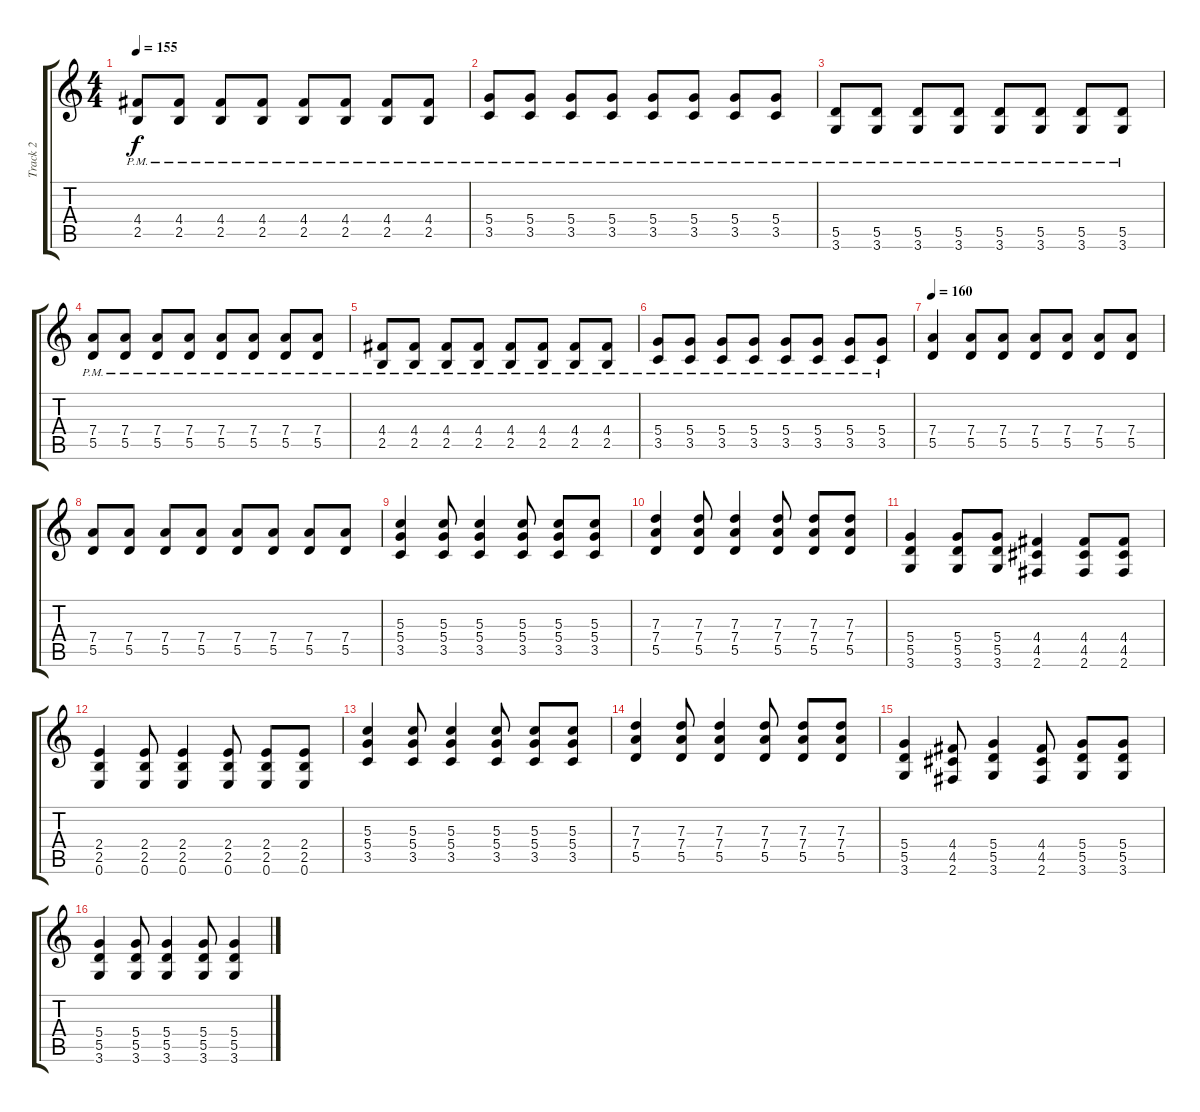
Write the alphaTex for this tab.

\track ("Track 2" "Track 2") {instrument distortionguitar}
\staff {score tabs}
\tuning (E4 B3 G3 D3 A2 E2) {hide}
\ts (4 4)
\tempo 155
\clef g2
\ks c
(4.4{pm} 2.5{pm}).8{dy f} (4.4{pm} 2.5{pm}).8 (4.4{pm} 2.5{pm}).8 (4.4{pm} 2.5{pm}).8 (4.4{pm} 2.5{pm}).8 (4.4{pm} 2.5{pm}).8 (4.4{pm} 2.5{pm}).8 (4.4{pm} 2.5{pm}).8 |
(5.4{pm} 3.5{pm}).8 (5.4{pm} 3.5{pm}).8 (5.4{pm} 3.5{pm}).8 (5.4{pm} 3.5{pm}).8 (5.4{pm} 3.5{pm}).8 (5.4{pm} 3.5{pm}).8 (5.4{pm} 3.5{pm}).8 (5.4{pm} 3.5{pm}).8 |
(5.5{pm} 3.6{pm}).8 (5.5{pm} 3.6{pm}).8 (5.5{pm} 3.6{pm}).8 (5.5{pm} 3.6{pm}).8 (5.5{pm} 3.6{pm}).8 (5.5{pm} 3.6{pm}).8 (5.5{pm} 3.6{pm}).8 (5.5{pm} 3.6{pm}).8 |
(7.4{pm} 5.5{pm}).8 (7.4{pm} 5.5{pm}).8 (7.4{pm} 5.5{pm}).8 (7.4{pm} 5.5{pm}).8 (7.4{pm} 5.5{pm}).8 (7.4{pm} 5.5{pm}).8 (7.4{pm} 5.5{pm}).8 (7.4{pm} 5.5{pm}).8 |
(4.4{pm} 2.5{pm}).8 (4.4{pm} 2.5{pm}).8 (4.4{pm} 2.5{pm}).8 (4.4{pm} 2.5{pm}).8 (4.4{pm} 2.5{pm}).8 (4.4{pm} 2.5{pm}).8 (4.4{pm} 2.5{pm}).8 (4.4{pm} 2.5{pm}).8 |
(5.4{pm} 3.5{pm}).8 (5.4{pm} 3.5{pm}).8 (5.4{pm} 3.5{pm}).8 (5.4{pm} 3.5{pm}).8 (5.4{pm} 3.5{pm}).8 (5.4{pm} 3.5{pm}).8 (5.4{pm} 3.5{pm}).8 (5.4{pm} 3.5{pm}).8 |
\tempo 160
(7.4 5.5).4 (7.4 5.5).8 (7.4 5.5).8 (7.4 5.5).8 (7.4 5.5).8 (7.4 5.5).8 (7.4 5.5).8 |
(7.4 5.5).8 (7.4 5.5).8 (7.4 5.5).8 (7.4 5.5).8 (7.4 5.5).8 (7.4 5.5).8 (7.4 5.5).8 (7.4 5.5).8 |
(5.3 5.4 3.5).4 (5.3 5.4 3.5).8 (5.3 5.4 3.5).4 (5.3 5.4 3.5).8 (5.3 5.4 3.5).8 (5.3 5.4 3.5).8 |
(7.3 7.4 5.5).4 (7.3 7.4 5.5).8 (7.3 7.4 5.5).4 (7.3 7.4 5.5).8 (7.3 7.4 5.5).8 (7.3 7.4 5.5).8 |
(5.4 5.5 3.6).4 (5.4 5.5 3.6).8 (5.4 5.5 3.6).8 (4.4 4.5 2.6).4 (4.4 4.5 2.6).8 (4.4 4.5 2.6).8 |
(2.4 2.5 0.6).4 (2.4 2.5 0.6).8 (2.4 2.5 0.6).4 (2.4 2.5 0.6).8 (2.4 2.5 0.6).8 (2.4 2.5 0.6).8 |
(5.3 5.4 3.5).4 (5.3 5.4 3.5).8 (5.3 5.4 3.5).4 (5.3 5.4 3.5).8 (5.3 5.4 3.5).8 (5.3 5.4 3.5).8 |
(7.3 7.4 5.5).4 (7.3 7.4 5.5).8 (7.3 7.4 5.5).4 (7.3 7.4 5.5).8 (7.3 7.4 5.5).8 (7.3 7.4 5.5).8 |
(5.4 5.5 3.6).4 (4.4 4.5 2.6).8 (5.4 5.5 3.6).4 (4.4 4.5 2.6).8 (5.4 5.5 3.6).8 (5.4 5.5 3.6).8 |
(5.4 5.5 3.6).4 (5.4 5.5 3.6).8 (5.4 5.5 3.6).4 (5.4 5.5 3.6).8 (5.4 5.5 3.6).4
